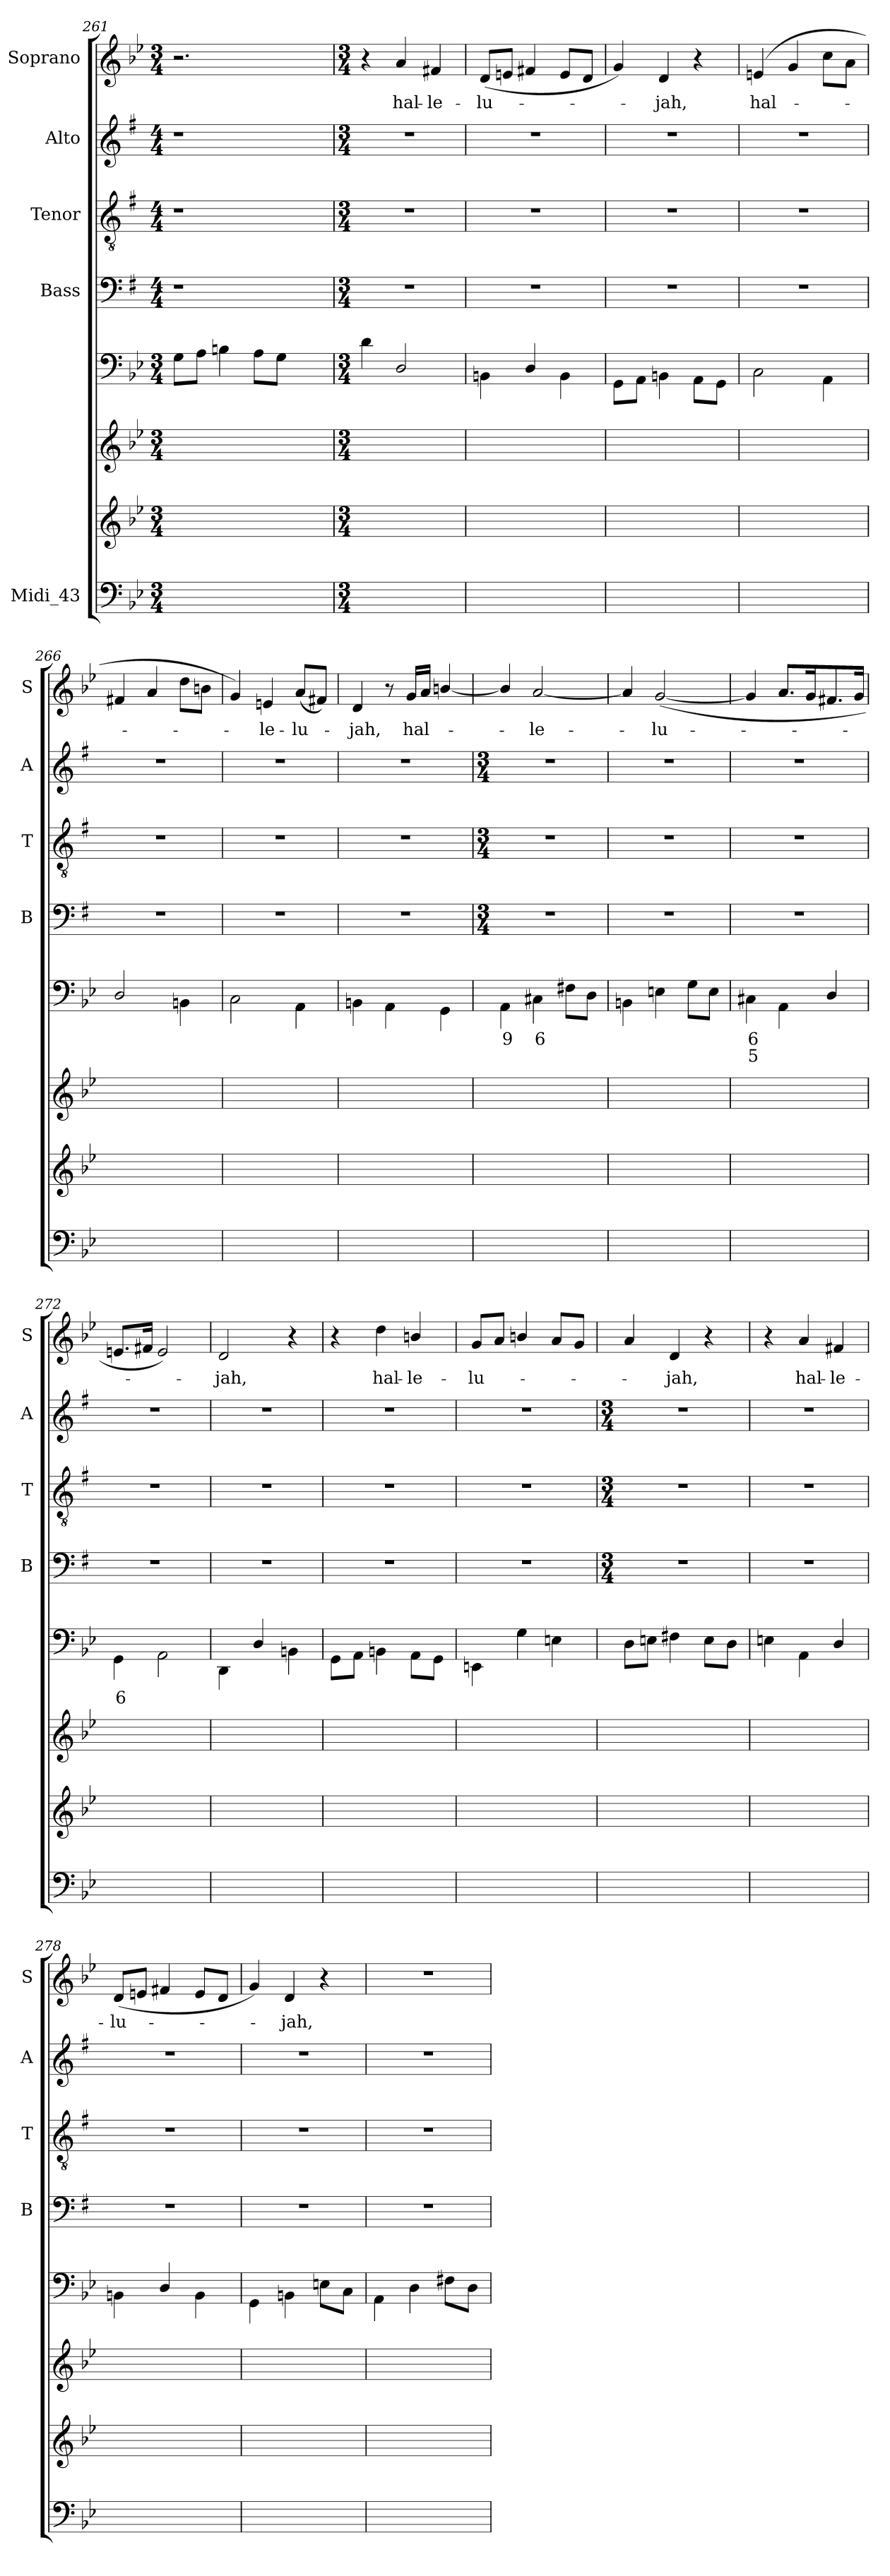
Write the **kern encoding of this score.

**kern	**kern	**kern	**kern	**text	**text	**kern	**kern	**kern	**kern	**text
*part5	*part5	*part5	*part5	*part5	*part5	*part4	*part3	*part2	*part1	*part1
*staff8	*staff7	*staff6	*staff5	*staff5	*staff5	*staff4	*staff3	*staff2	*staff1	*staff1
*I"Midi_43	*	*	*	*	*	*I"Bass	*I"Tenor	*I"Alto	*I"Soprano	*
*	*	*	*	*	*	*I'B	*I'T	*I'A	*I'S	*
*clefF4	*clefG2	*clefG2	*clefF4	*	*	*clefF4	*clefGv2	*clefG2	*clefG2	*
*k[b-e-]	*k[b-e-]	*k[b-e-]	*k[b-e-]	*	*	*k[f#]	*k[f#]	*k[f#]	*k[b-e-]	*
*B-:	*B-:	*B-:	*B-:	*	*	*G:	*G:	*G:	*B-:	*
*M3/4	*M3/4	*M3/4	*M3/4	*	*	*M4/4	*M4/4	*M4/4	*M3/4	*
=261	=261	=261	=261	=261	=261	=261	=261	=261	=261	=261
*	*	*	*^	*	*	*	*	*	*	*
2.ryy	2.ryy	2.ryy	2.ryy	8G\L	.	.	1r	1r	1r	2.r	.
.	.	.	.	8A\J	.	.	.	.	.	.	.
.	.	.	.	4B\	.	.	.	.	.	.	.
.	.	.	.	8A\L	.	.	.	.	.	.	.
.	.	.	.	8G\J	.	.	.	.	.	.	.
4ryy	4ryy	4ryy	4ryy	4ryy	.	.	.	.	.	4ryy	.
!!LO:PB:g=z
=262	=262	=262	=262	=262	=262	=262	=262	=262	=262	=262	=262
*M3/4	*M3/4	*M3/4	*M3/4	*	*	*	*M3/4	*M3/4	*M3/4	*M3/4	*
*	*	*	*	*	*	*	*	*	*	*MM133	*
2.ryy	2.ryy	2.ryy	2.ryy	4d\	.	.	2.r	2.r	2.r	4r	.
!	!	!	!	!	!	!	!	!	!	!	!LO:LY:b
.	.	.	.	2D/	.	.	.	.	.	4a/	hal-
!	!	!	!	!	!	!	!	!	!	!	!LO:LY:b
.	.	.	.	.	.	.	.	.	.	4f#/	-le-
=263	=263	=263	=263	=263	=263	=263	=263	=263	=263	=263	=263
!	!	!	!	!	!	!	!	!	!	!	!LO:LY:b
2.ryy	2.ryy	2.ryy	2.ryy	4BB\	.	.	2.r	2.r	2.r	(<8d/L	-lu-
.	.	.	.	.	.	.	.	.	.	8e/J	.
.	.	.	.	4D/	.	.	.	.	.	4f#/	.
.	.	.	.	4BB\	.	.	.	.	.	8e/L	.
.	.	.	.	.	.	.	.	.	.	8d/J	.
=264	=264	=264	=264	=264	=264	=264	=264	=264	=264	=264	=264
2.ryy	2.ryy	2.ryy	2.ryy	8GG\L	.	.	2.r	2.r	2.r	4g/)	.
.	.	.	.	8AA\J	.	.	.	.	.	.	.
!	!	!	!	!	!	!	!	!	!	!	!LO:LY:b
.	.	.	.	4BB\	.	.	.	.	.	4d/	jah,
.	.	.	.	8AA\L	.	.	.	.	.	4r	.
.	.	.	.	8GG\J	.	.	.	.	.	.	.
=265	=265	=265	=265	=265	=265	=265	=265	=265	=265	=265	=265
!	!	!	!	!	!	!	!	!	!	!	!LO:LY:b
2.ryy	2.ryy	2.ryy	2.ryy	2C\	.	.	2.r	2.r	2.r	(<4e/	hal-
.	.	.	.	.	.	.	.	.	.	4g/	.
.	.	.	.	4AA\	.	.	.	.	.	8cc\L	.
.	.	.	.	.	.	.	.	.	.	8a\J	.
=266	=266	=266	=266	=266	=266	=266	=266	=266	=266	=266	=266
2.ryy	2.ryy	2.ryy	2.ryy	2D/	.	.	2.r	2.r	2.r	4f#/	.
.	.	.	.	.	.	.	.	.	.	4a/	.
.	.	.	.	4BB\	.	.	.	.	.	8dd\L	.
.	.	.	.	.	.	.	.	.	.	8b\J	.
=267	=267	=267	=267	=267	=267	=267	=267	=267	=267	=267	=267
2.ryy	2.ryy	2.ryy	2.ryy	2C\	.	.	2.r	2.r	2.r	4g/)	.
!	!	!	!	!	!	!	!	!	!	!	!LO:LY:b
.	.	.	.	.	.	.	.	.	.	4e/	le-
!	!	!	!	!	!	!	!	!	!	!	!LO:LY:b
.	.	.	.	4AA\	.	.	.	.	.	(<8a/L	-lu-
.	.	.	.	.	.	.	.	.	.	8f#/J)	.
=268	=268	=268	=268	=268	=268	=268	=268	=268	=268	=268	=268
!	!	!	!	!	!	!	!	!	!	!	!LO:LY:b
2.ryy	2.ryy	2.ryy	2.ryy	4BB\	.	.	2.r	2.r	2.r	4d/	jah,
.	.	.	.	4AA\	.	.	.	.	.	8r	.
!	!	!	!	!	!	!	!	!	!	!	!LO:LY:b
.	.	.	.	.	.	.	.	.	.	16g/LL	hal-
.	.	.	.	.	.	.	.	.	.	16a/JJ	.
.	.	.	.	4GG\	.	.	.	.	.	[4b/	.
!!LO:PB:g=z
=269	=269	=269	=269	=269	=269	=269	=269	=269	=269	=269	=269
*	*	*	*	*	*	*	*M3/4	*M3/4	*M3/4	*	*
*	*	*	*	*	*	*	*	*	*	*MM120	*
!	!	!	!	!	!LO:LY:b	!	!	!	!	!	!
2.ryy	2.ryy	2.ryy	2.ryy	4AA\	9	.	2.r	2.r	2.r	4b/]	.
!	!	!	!	!	!LO:LY:b	!	!	!	!	!	!LO:LY:b
.	.	.	.	4C#X\	6	.	.	.	.	[2a/	le-
.	.	.	.	8F#\L	.	.	.	.	.	.	.
.	.	.	.	8D\J	.	.	.	.	.	.	.
=270	=270	=270	=270	=270	=270	=270	=270	=270	=270	=270	=270
2.ryy	2.ryy	2.ryy	2.ryy	4BB\	.	.	2.r	2.r	2.r	4a/]	.
!	!	!	!	!	!	!	!	!	!	!	!LO:LY:b
.	.	.	.	4E\	.	.	.	.	.	(<[2g/	lu-
.	.	.	.	8G\L	.	.	.	.	.	.	.
.	.	.	.	8E\J	.	.	.	.	.	.	.
=271	=271	=271	=271	=271	=271	=271	=271	=271	=271	=271	=271
!	!	!	!	!	!LO:LY:b	!LO:LY:b	!	!	!	!	!
2.ryy	2.ryy	2.ryy	2.ryy	4C#X\	6	5	2.r	2.r	2.r	4g/]	.
.	.	.	.	4AA\	.	.	.	.	.	8.a/L	.
.	.	.	.	.	.	.	.	.	.	16g/K	.
.	.	.	.	4D/	.	.	.	.	.	8.f#/	.
.	.	.	.	.	.	.	.	.	.	16g/Jk	.
=272	=272	=272	=272	=272	=272	=272	=272	=272	=272	=272	=272
!	!	!	!	!	!LO:LY:b	!	!	!	!	!	!
2.ryy	2.ryy	2.ryy	2.ryy	4GG\	6	.	2.r	2.r	2.r	8.e/L	.
.	.	.	.	.	.	.	.	.	.	16f#/Jk	.
.	.	.	.	2AA\	.	.	.	.	.	2e/)	.
=273	=273	=273	=273	=273	=273	=273	=273	=273	=273	=273	=273
!	!	!	!	!	!	!	!	!	!	!	!LO:LY:b
2.ryy	2.ryy	2.ryy	2.ryy	4DD\	.	.	2.r	2.r	2.r	2d/	jah,
.	.	.	.	4D/	.	.	.	.	.	.	.
.	.	.	.	4BB\	.	.	.	.	.	4r	.
=274	=274	=274	=274	=274	=274	=274	=274	=274	=274	=274	=274
2.ryy	2.ryy	2.ryy	2.ryy	8GG\L	.	.	2.r	2.r	2.r	4r	.
.	.	.	.	8AA\J	.	.	.	.	.	.	.
!	!	!	!	!	!	!	!	!	!	!	!LO:LY:b
.	.	.	.	4BB\	.	.	.	.	.	4dd\	hal-
!	!	!	!	!	!	!	!	!	!	!	!LO:LY:b
.	.	.	.	8AA\L	.	.	.	.	.	4b/	-le-
.	.	.	.	8GG\J	.	.	.	.	.	.	.
=275	=275	=275	=275	=275	=275	=275	=275	=275	=275	=275	=275
!	!	!	!	!	!	!	!	!	!	!	!LO:LY:b
2.ryy	2.ryy	2.ryy	2.ryy	4EE\	.	.	2.r	2.r	2.r	8g/L	-lu-
.	.	.	.	.	.	.	.	.	.	8a/J	.
.	.	.	.	4G\	.	.	.	.	.	4b/	.
.	.	.	.	4E\	.	.	.	.	.	8a/L	.
.	.	.	.	.	.	.	.	.	.	8g/J	.
!!LO:PB:g=z
=276	=276	=276	=276	=276	=276	=276	=276	=276	=276	=276	=276
*	*	*	*	*	*	*	*M3/4	*M3/4	*M3/4	*	*
2.ryy	2.ryy	2.ryy	2.ryy	8D\L	.	.	2.r	2.r	2.r	4a/	.
.	.	.	.	8E\J	.	.	.	.	.	.	.
!	!	!	!	!	!	!	!	!	!	!	!LO:LY:b
.	.	.	.	4F#\	.	.	.	.	.	4d/	jah,
.	.	.	.	8E\L	.	.	.	.	.	4r	.
.	.	.	.	8D\J	.	.	.	.	.	.	.
=277	=277	=277	=277	=277	=277	=277	=277	=277	=277	=277	=277
2.ryy	2.ryy	2.ryy	2.ryy	4E\	.	.	2.r	2.r	2.r	4r	.
!	!	!	!	!	!	!	!	!	!	!	!LO:LY:b
.	.	.	.	4AA\	.	.	.	.	.	4a/	hal-
!	!	!	!	!	!	!	!	!	!	!	!LO:LY:b
.	.	.	.	4D/	.	.	.	.	.	4f#/	-le-
=278	=278	=278	=278	=278	=278	=278	=278	=278	=278	=278	=278
!	!	!	!	!	!	!	!	!	!	!	!LO:LY:b
2.ryy	2.ryy	2.ryy	2.ryy	4BB\	.	.	2.r	2.r	2.r	(<8d/L	-lu-
.	.	.	.	.	.	.	.	.	.	8e/J	.
.	.	.	.	4D/	.	.	.	.	.	4f#/	.
.	.	.	.	4BB\	.	.	.	.	.	8e/L	.
.	.	.	.	.	.	.	.	.	.	8d/J	.
=279	=279	=279	=279	=279	=279	=279	=279	=279	=279	=279	=279
2.ryy	2.ryy	2.ryy	2.ryy	4GG\	.	.	2.r	2.r	2.r	4g/)	.
!	!	!	!	!	!	!	!	!	!	!	!LO:LY:b
.	.	.	.	4BB\	.	.	.	.	.	4d/	jah,
.	.	.	.	8E\L	.	.	.	.	.	4r	.
.	.	.	.	8C\J	.	.	.	.	.	.	.
=280	=280	=280	=280	=280	=280	=280	=280	=280	=280	=280	=280
2.ryy	2.ryy	2.ryy	2.ryy	4AA\	.	.	2.r	2.r	2.r	2.r	.
.	.	.	.	4D\	.	.	.	.	.	.	.
.	.	.	.	8F#\L	.	.	.	.	.	.	.
.	.	.	.	8D\J	.	.	.	.	.	.	.
*	*	*	*v	*v	*	*	*	*	*	*	*
=	=	=	=	=	=	=	=	=	=	=
*-	*-	*-	*-	*-	*-	*-	*-	*-	*-	*-
